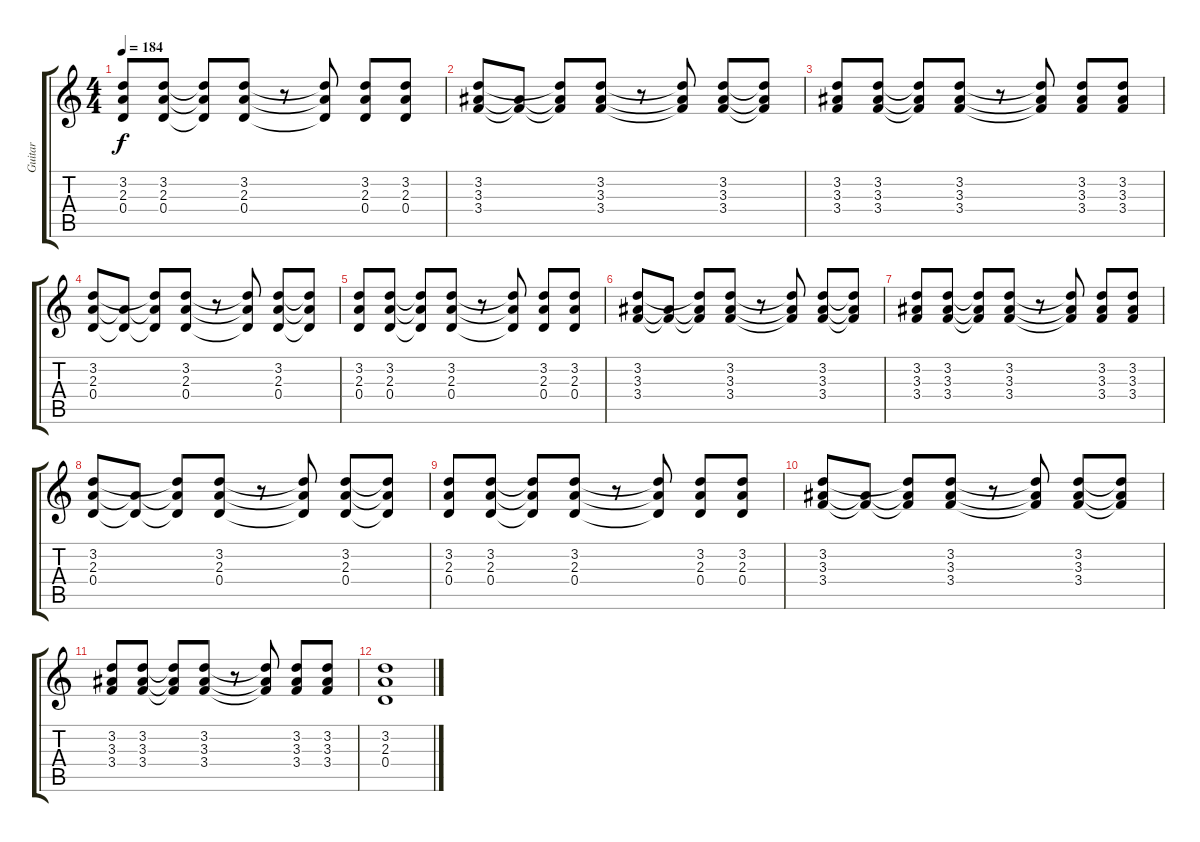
\track ("Guitar" "Guitar") {instrument electricguitarclean}
\staff {score tabs}
\tuning (E4 B3 G3 D3 A2 E2) {hide}
\ts (4 4)
\tempo 184
\clef g2
\ks c
(3.2 2.3 0.4).8{dy f} (3.2 2.3 0.4).8 (3.2{t} 2.3{t} 0.4{t}).8 (3.2 2.3 0.4).8 r.8 (3.2{t} 2.3{t} 0.4{t}).8 (3.2 2.3 0.4).8 (3.2 2.3 0.4).8 |
(3.2 3.3 3.4).8 (3.3{t} 3.4{t}).8 (3.2{t} 3.3{t} 3.4{t}).8 (3.2 3.3 3.4).8 r.8 (3.2{t} 3.3{t} 3.4{t}).8 (3.2 3.3 3.4).8 (3.2{t} 3.3{t} 3.4{t}).8 |
(3.2 3.3 3.4).8 (3.2 3.3 3.4).8 (3.2{t} 3.3{t} 3.4{t}).8 (3.2 3.3 3.4).8 r.8 (3.2{t} 3.3{t} 3.4{t}).8 (3.2 3.3 3.4).8 (3.2 3.3 3.4).8 |
(3.2 2.3 0.4).8 (2.3{t} 0.4{t}).8 (3.2{t} 2.3{t} 0.4{t}).8 (3.2 2.3 0.4).8 r.8 (3.2{t} 2.3{t} 0.4{t}).8 (3.2 2.3 0.4).8 (3.2{t} 2.3{t} 0.4{t}).8 |
(3.2 2.3 0.4).8 (3.2 2.3 0.4).8 (3.2{t} 2.3{t} 0.4{t}).8 (3.2 2.3 0.4).8 r.8 (3.2{t} 2.3{t} 0.4{t}).8 (3.2 2.3 0.4).8 (3.2 2.3 0.4).8 |
(3.2 3.3 3.4).8 (3.3{t} 3.4{t}).8 (3.2{t} 3.3{t} 3.4{t}).8 (3.2 3.3 3.4).8 r.8 (3.2{t} 3.3{t} 3.4{t}).8 (3.2 3.3 3.4).8 (3.2{t} 3.3{t} 3.4{t}).8 |
(3.2 3.3 3.4).8 (3.2 3.3 3.4).8 (3.2{t} 3.3{t} 3.4{t}).8 (3.2 3.3 3.4).8 r.8 (3.2{t} 3.3{t} 3.4{t}).8 (3.2 3.3 3.4).8 (3.2 3.3 3.4).8 |
(3.2 2.3 0.4).8 (2.3{t} 0.4{t}).8 (3.2{t} 2.3{t} 0.4{t}).8 (3.2 2.3 0.4).8 r.8 (3.2{t} 2.3{t} 0.4{t}).8 (3.2 2.3 0.4).8 (3.2{t} 2.3{t} 0.4{t}).8 |
(3.2 2.3 0.4).8 (3.2 2.3 0.4).8 (3.2{t} 2.3{t} 0.4{t}).8 (3.2 2.3 0.4).8 r.8 (3.2{t} 2.3{t} 0.4{t}).8 (3.2 2.3 0.4).8 (3.2 2.3 0.4).8 |
(3.2 3.3 3.4).8 (3.3{t} 3.4{t}).8 (3.2{t} 3.3{t} 3.4{t}).8 (3.2 3.3 3.4).8 r.8 (3.2{t} 3.3{t} 3.4{t}).8 (3.2 3.3 3.4).8 (3.2{t} 3.3{t} 3.4{t}).8 |
(3.2 3.3 3.4).8 (3.2 3.3 3.4).8 (3.2{t} 3.3{t} 3.4{t}).8 (3.2 3.3 3.4).8 r.8 (3.2{t} 3.3{t} 3.4{t}).8 (3.2 3.3 3.4).8 (3.2 3.3 3.4).8 |
(3.2 2.3 0.4).1
